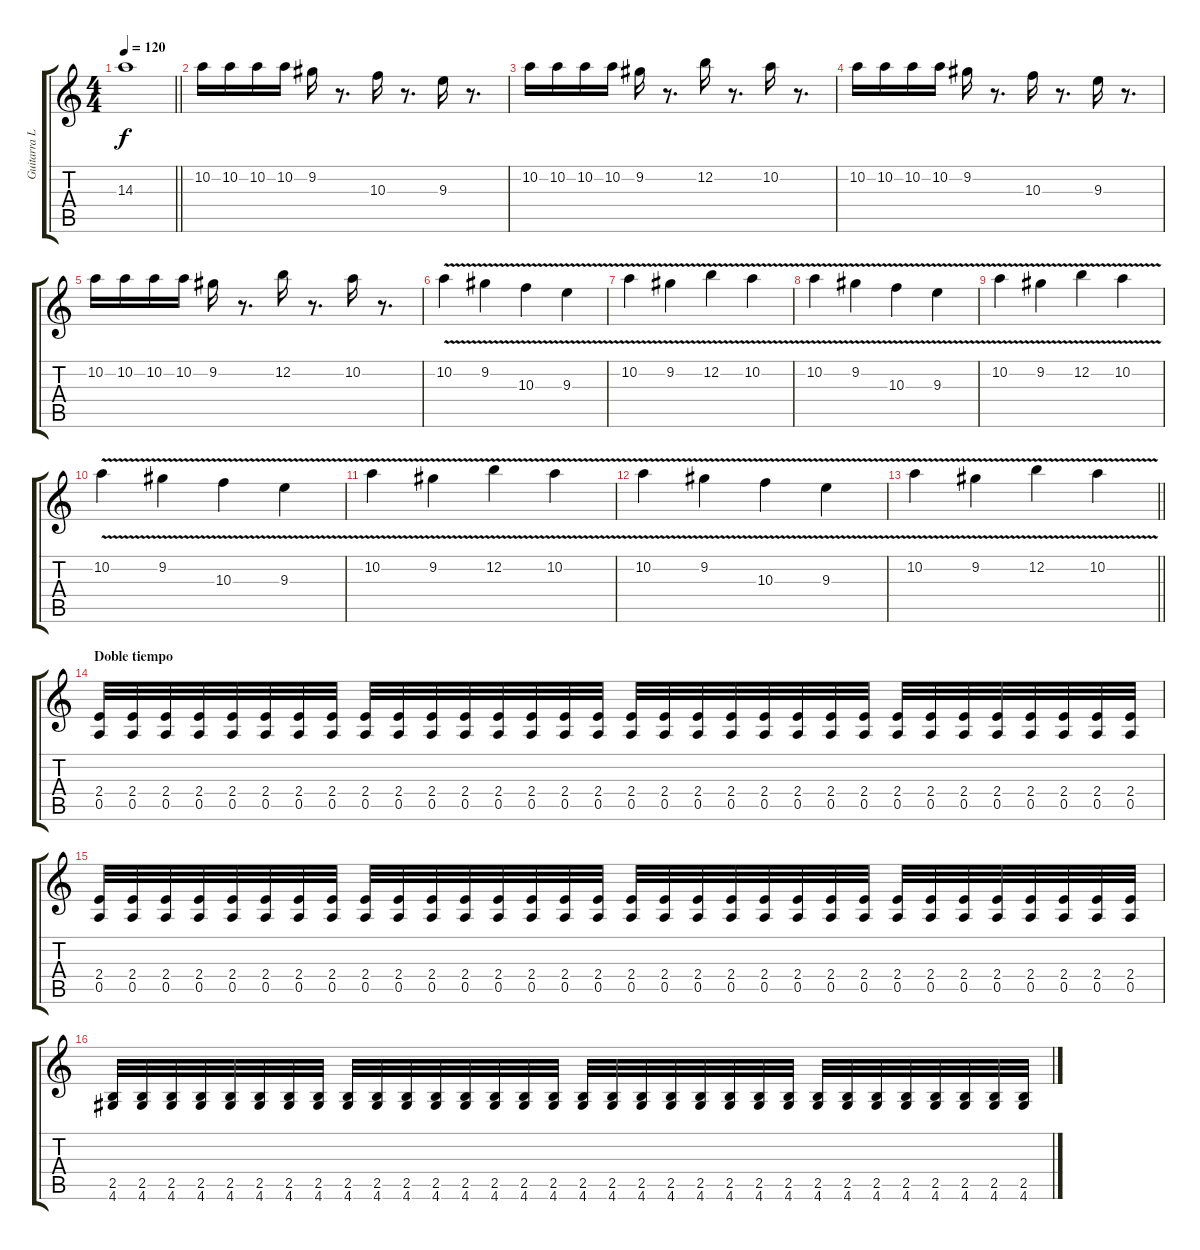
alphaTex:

\track ("Guitarra Líder" "Guitarra L") {instrument distortionguitar}
\staff {score tabs}
\tuning (E4 B3 G3 D3 A2 E2) {hide}
\ts (4 4)
\tempo 120
\clef g2
\barLineRight lightlight
\ks c
14.3{t}.1{dy f} |
10.2.16 10.2.16 10.2.16 10.2.16 9.2.16 r.8{d} 10.3.16 r.8{d} 9.3.16 r.8{d} |
10.2.16 10.2.16 10.2.16 10.2.16 9.2.16 r.8{d} 12.2.16 r.8{d} 10.2.16 r.8{d} |
10.2.16 10.2.16 10.2.16 10.2.16 9.2.16 r.8{d} 10.3.16 r.8{d} 9.3.16 r.8{d} |
10.2.16 10.2.16 10.2.16 10.2.16 9.2.16 r.8{d} 12.2.16 r.8{d} 10.2.16 r.8{d} |
10.2{v}.4 9.2{v}.4 10.3{v}.4 9.3{v}.4 |
10.2{v}.4 9.2{v}.4 12.2{v}.4 10.2{v}.4 |
10.2{v}.4 9.2{v}.4 10.3{v}.4 9.3{v}.4 |
10.2{v}.4 9.2{v}.4 12.2{v}.4 10.2{v}.4 |
10.2{v}.4 9.2{v}.4 10.3{v}.4 9.3{v}.4 |
10.2{v}.4 9.2{v}.4 12.2{v}.4 10.2{v}.4 |
10.2{v}.4 9.2{v}.4 10.3{v}.4 9.3{v}.4 |
\barLineRight lightlight
10.2{v}.4 9.2{v}.4 12.2{v}.4 10.2{v}.4 |
\section ("" "Doble tiempo")
(2.4 0.5).32{volume 12} (2.4 0.5).32 (2.4 0.5).32 (2.4 0.5).32 (2.4 0.5).32 (2.4 0.5).32 (2.4 0.5).32 (2.4 0.5).32 (2.4 0.5).32 (2.4 0.5).32 (2.4 0.5).32 (2.4 0.5).32 (2.4 0.5).32 (2.4 0.5).32 (2.4 0.5).32 (2.4 0.5).32 (2.4 0.5).32 (2.4 0.5).32 (2.4 0.5).32 (2.4 0.5).32 (2.4 0.5).32 (2.4 0.5).32 (2.4 0.5).32 (2.4 0.5).32 (2.4 0.5).32 (2.4 0.5).32 (2.4 0.5).32 (2.4 0.5).32 (2.4 0.5).32 (2.4 0.5).32 (2.4 0.5).32 (2.4 0.5).32 |
(2.4 0.5).32 (2.4 0.5).32 (2.4 0.5).32 (2.4 0.5).32 (2.4 0.5).32 (2.4 0.5).32 (2.4 0.5).32 (2.4 0.5).32 (2.4 0.5).32 (2.4 0.5).32 (2.4 0.5).32 (2.4 0.5).32 (2.4 0.5).32 (2.4 0.5).32 (2.4 0.5).32 (2.4 0.5).32 (2.4 0.5).32 (2.4 0.5).32 (2.4 0.5).32 (2.4 0.5).32 (2.4 0.5).32 (2.4 0.5).32 (2.4 0.5).32 (2.4 0.5).32 (2.4 0.5).32 (2.4 0.5).32 (2.4 0.5).32 (2.4 0.5).32 (2.4 0.5).32 (2.4 0.5).32 (2.4 0.5).32 (2.4 0.5).32 |
(2.5 4.6).32 (2.5 4.6).32 (2.5 4.6).32 (2.5 4.6).32 (2.5 4.6).32 (2.5 4.6).32 (2.5 4.6).32 (2.5 4.6).32 (2.5 4.6).32 (2.5 4.6).32 (2.5 4.6).32 (2.5 4.6).32 (2.5 4.6).32 (2.5 4.6).32 (2.5 4.6).32 (2.5 4.6).32 (2.5 4.6).32 (2.5 4.6).32 (2.5 4.6).32 (2.5 4.6).32 (2.5 4.6).32 (2.5 4.6).32 (2.5 4.6).32 (2.5 4.6).32 (2.5 4.6).32 (2.5 4.6).32 (2.5 4.6).32 (2.5 4.6).32 (2.5 4.6).32 (2.5 4.6).32 (2.5 4.6).32 (2.5 4.6).32
